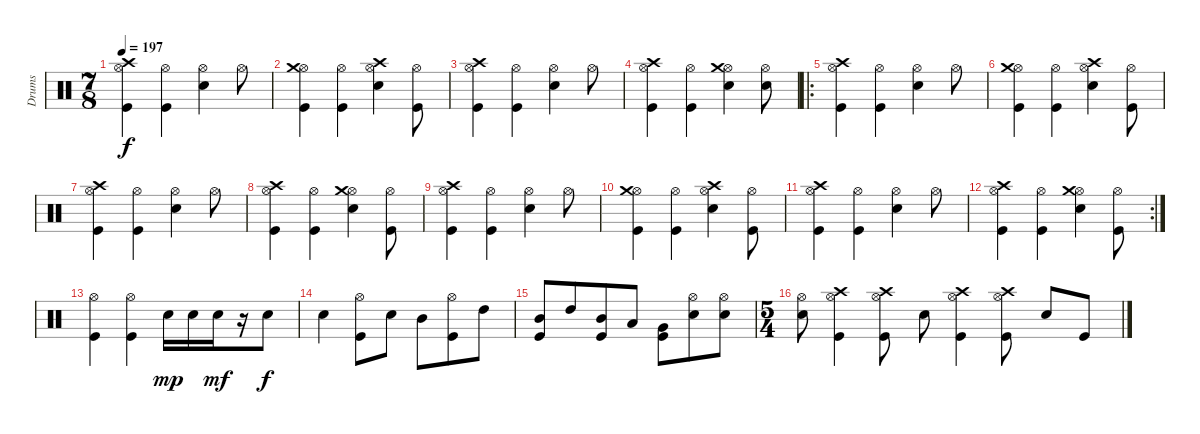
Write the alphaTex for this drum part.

\track ("Drums" "Drums") {instrument percussion}
\staff {score}
\articulation defaults
\ts (7 8)
\tempo 197
\clef neutral
\ks c
("Hi-Hat (open)" "Crash high (hit)" "Kick (hit)").4{dy f} ("Hi-Hat (open)" "Kick (hit)").4 ("Hi-Hat (open)" "Electric Snare (hit)").4 "Hi-Hat (open)".8 |
("Hi-Hat (open)" "Crash medium (hit)" "Kick (hit)").4 ("Hi-Hat (open)" "Kick (hit)").4 ("Hi-Hat (open)" "Crash high (hit)" "Electric Snare (hit)").4 ("Hi-Hat (open)" "Kick (hit)").8 |
("Hi-Hat (open)" "Crash high (hit)" "Kick (hit)").4 ("Hi-Hat (open)" "Kick (hit)").4 ("Hi-Hat (open)" "Electric Snare (hit)").4 "Hi-Hat (open)".8 |
("Hi-Hat (open)" "Crash high (hit)" "Kick (hit)").4 ("Hi-Hat (open)" "Kick (hit)").4 ("Hi-Hat (open)" "Crash medium (hit)" "Electric Snare (hit)").4 ("Hi-Hat (open)" "Electric Snare (hit)").8 |
\ro
("Hi-Hat (open)" "Crash high (hit)" "Kick (hit)").4 ("Hi-Hat (open)" "Kick (hit)").4 ("Hi-Hat (open)" "Electric Snare (hit)").4 "Hi-Hat (open)".8 |
("Hi-Hat (open)" "Crash medium (hit)" "Kick (hit)").4 ("Hi-Hat (open)" "Kick (hit)").4 ("Hi-Hat (open)" "Crash high (hit)" "Electric Snare (hit)").4 ("Hi-Hat (open)" "Kick (hit)").8 |
("Hi-Hat (open)" "Crash high (hit)" "Kick (hit)").4 ("Hi-Hat (open)" "Kick (hit)").4 ("Hi-Hat (open)" "Electric Snare (hit)").4 "Hi-Hat (open)".8 |
("Hi-Hat (open)" "Crash high (hit)" "Kick (hit)").4 ("Hi-Hat (open)" "Kick (hit)").4 ("Hi-Hat (open)" "Crash medium (hit)" "Electric Snare (hit)").4 ("Hi-Hat (open)" "Kick (hit)").8 |
("Hi-Hat (open)" "Crash high (hit)" "Kick (hit)").4 ("Hi-Hat (open)" "Kick (hit)").4 ("Hi-Hat (open)" "Electric Snare (hit)").4 "Hi-Hat (open)".8 |
("Hi-Hat (open)" "Crash medium (hit)" "Kick (hit)").4 ("Hi-Hat (open)" "Kick (hit)").4 ("Hi-Hat (open)" "Crash high (hit)" "Electric Snare (hit)").4 ("Hi-Hat (open)" "Kick (hit)").8 |
("Hi-Hat (open)" "Crash high (hit)" "Kick (hit)").4 ("Hi-Hat (open)" "Kick (hit)").4 ("Hi-Hat (open)" "Electric Snare (hit)").4 "Hi-Hat (open)".8 |
\rc 2
("Hi-Hat (open)" "Crash high (hit)" "Kick (hit)").4 ("Hi-Hat (open)" "Kick (hit)").4 ("Hi-Hat (open)" "Crash medium (hit)" "Electric Snare (hit)").4 ("Hi-Hat (open)" "Kick (hit)").8 |
("Hi-Hat (open)" "Kick (hit)").4 ("Hi-Hat (open)" "Kick (hit)").4 "Electric Snare (hit)".16{dy mp} "Electric Snare (hit)".16 "Electric Snare (hit)".16{dy mf} r.16 "Electric Snare (hit)".8{dy f} |
"Electric Snare (hit)".4 ("Hi-Hat (open)" "Kick (hit)").8 "Electric Snare (hit)".8 "Mid Tom (hit)".8 ("Hi-Hat (open)" "Kick (hit)").8 "High Tom (hit)".8 |
("Mid Tom (hit)" "Kick (hit)").8 "High Tom (hit)".8 ("Mid Tom (hit)" "Kick (hit)").8 "Low Tom (hit)".8 ("Very Low Tom (hit)" "Kick (hit)").8 ("Hi-Hat (open)" "Electric Snare (hit)").8 ("Hi-Hat (open)" "Electric Snare (hit)").8 |
\ts (5 4)
("Hi-Hat (open)" "Electric Snare (hit)").8 ("Crash high (hit)" "Hi-Hat (open)" "Kick (hit)").4 ("Crash high (hit)" "Hi-Hat (open)" "Kick (hit)").8 "Electric Snare (hit)".8 ("Crash high (hit)" "Hi-Hat (open)" "Kick (hit)").4 ("Crash high (hit)" "Hi-Hat (open)" "Kick (hit)").8 "Electric Snare (hit)".8 "Kick (hit)".8
